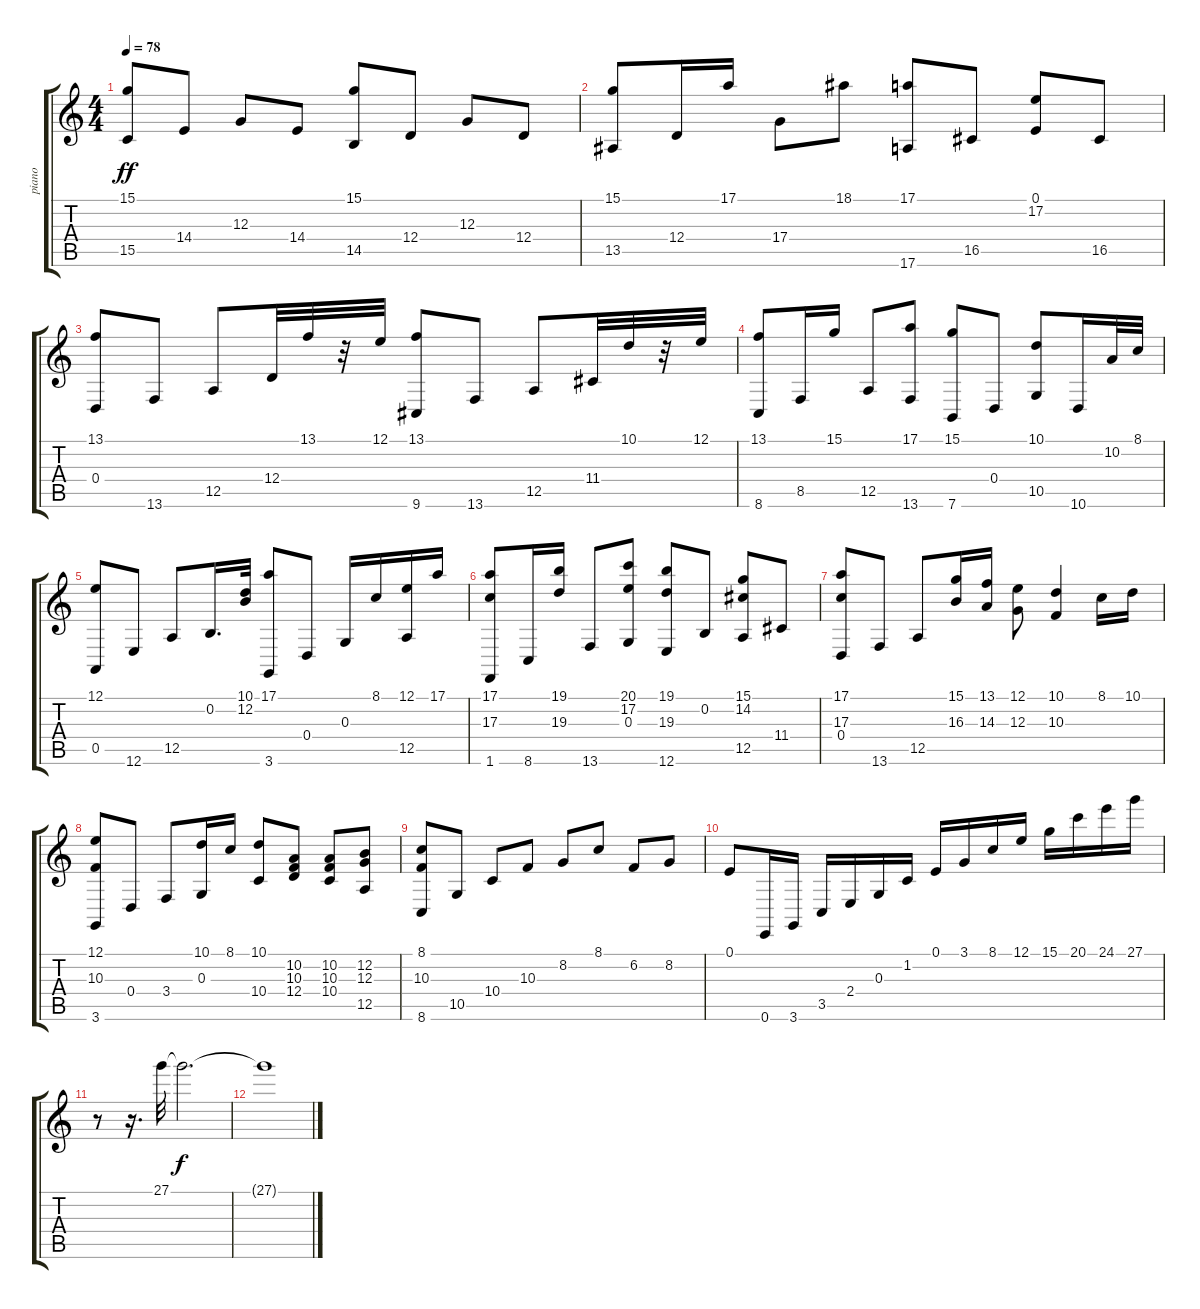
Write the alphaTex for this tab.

\track ("piano" "piano") {instrument brightacousticpiano}
\staff {score tabs}
\tuning (E4 B3 G3 D3 A2 E2) {hide}
\ts (4 4)
\tempo 78
\clef g2
\ks c
(15.1 15.5).8{dy ff} 14.4.8 12.3.8 14.4.8 (15.1 14.5).8 12.4.8 12.3.8 12.4.8 |
(15.1 13.5).8 12.4.16 17.1.16 17.4.8 18.1.8 (17.1 17.6).8 16.5.8 (0.1 17.2).8 16.5.8 |
(13.1 0.4).8 13.6.8 12.5.8 12.4.32 13.1.32 r.32 12.1.32 (13.1 9.6).8 13.6.8 12.5.8 11.4.32 10.1.32 r.32 12.1.32 |
(13.1 8.6).8 8.5.16 15.1.16 12.5.8 (17.1 13.6).8 (15.1 7.6).8 0.4.8 (10.1 10.5).8 10.6.16 10.2.32 8.1.32 |
(12.1 0.5).8 12.6.8 12.5.8 0.2.16{d} (10.1 12.2).32 (17.1 3.6).8 0.4.8 0.3.16 8.1.16 (12.1 12.5).16 17.1.16 |
(17.1 17.3 1.6).8 8.6.16 (19.1 19.3).16 13.6.8 (20.1 17.2 0.3).8 (19.1 19.3 12.6).8 0.2.8 (15.1 14.2 12.5).8 11.4.8 |
(17.1 17.3 0.4).8 13.6.8 12.5.8 (15.1 16.3).16 (13.1 14.3).16 (12.1 12.3).8 (10.1 10.3).4 8.1.16 10.1.16 |
(12.1 10.3 3.6).8 0.4.8 3.4.8 (10.1 0.3).16 8.1.16 (10.1 10.4).8 (10.2 10.3 12.4).8 (10.2 10.3 10.4).8 (12.2 12.3 12.5).8 |
(8.1 10.3 8.6).8 10.5.8 10.4.8 10.3.8 8.2.8 8.1.8 6.2.8 8.2.8 |
0.1.8 0.6.16 3.6.16 3.5.16 2.4.16 0.3.16 1.2.16 0.1.16 3.1.16 8.1.16 12.1.16 15.1.16 20.1.16 24.1.16 27.1.16 |
r.8 r.16{d} 27.1.32 27.1{t}.2{d dy f} |
27.1{t}.1
